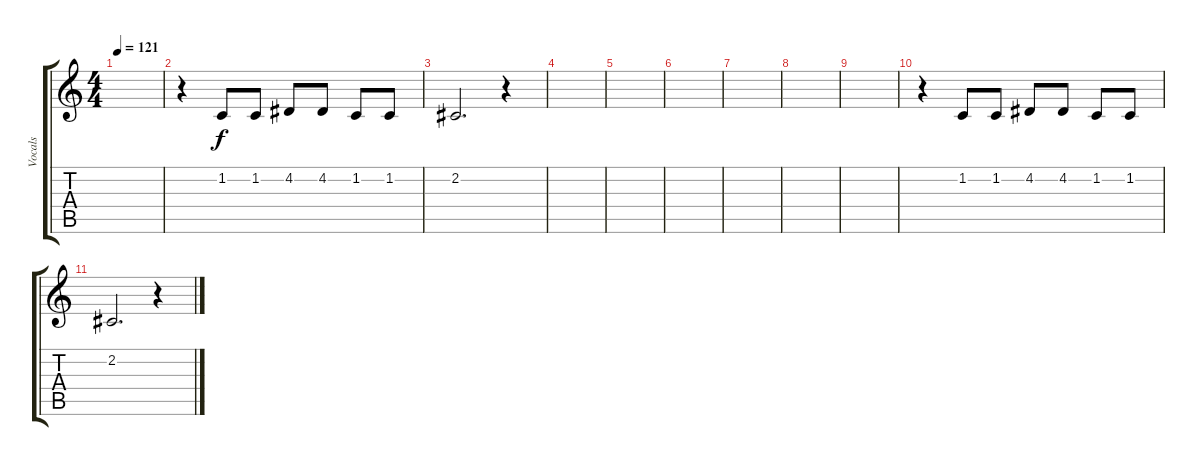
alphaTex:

\track ("Vocals" "Vocals") {instrument tenorsax}
\staff {score tabs}
\tuning (E4 B3 G3 D3 A2 E2) {hide}
\ts (4 4)
\tempo 121
\clef g2
\ks c
|
r.4 1.2.8 1.2.8 4.2.8 4.2.8 1.2.8 1.2.8 |
2.2.2{d} r.4 |
|
|
|
|
|
|
r.4 1.2.8 1.2.8 4.2.8 4.2.8 1.2.8 1.2.8 |
2.2.2{d} r.4
